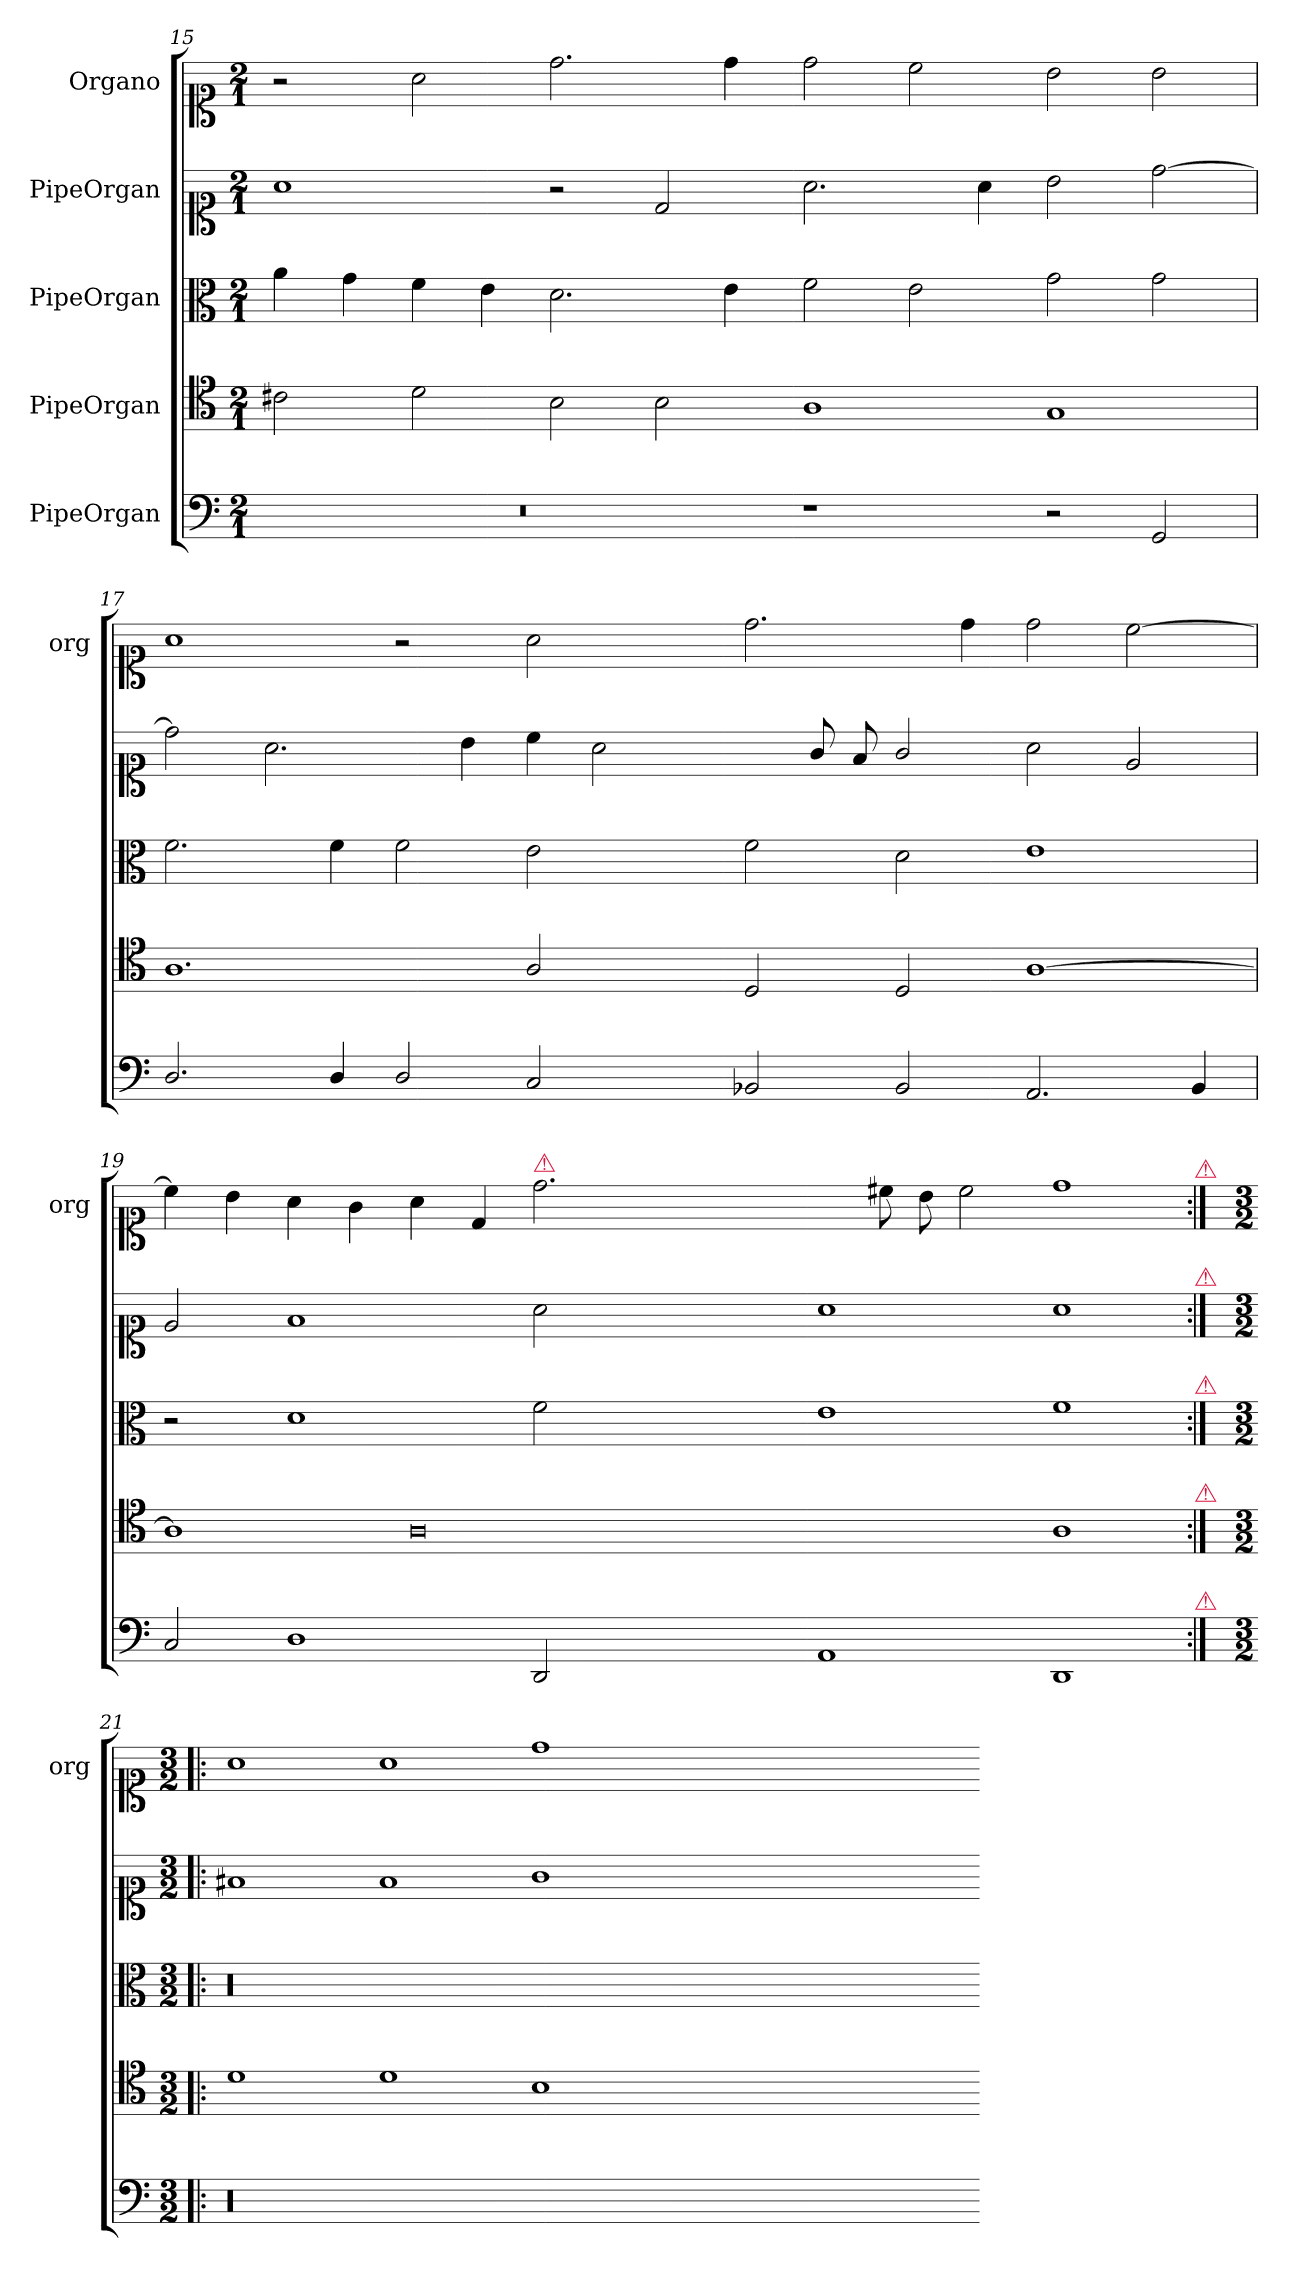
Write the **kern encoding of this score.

**kern	**kern	**kern	**kern	**kern
*part5	*part4	*part3	*part2	*part1
*staff5	*staff4	*staff3	*staff2	*staff1
*I"PipeOrgan	*I"PipeOrgan	*I"PipeOrgan	*I"PipeOrgan	*I"Organo
*	*	*	*	*I'org
*clefF4	*clefC4	*clefC3	*clefC1	*clefC1
*k[]	*k[]	*k[]	*k[]	*k[]
*M2/1	*M2/1	*M2/1	*M2/1	*M2/1
=15	=15	=15	=15	=15
0r	2c#X\	4a\	1a	2r
.	.	4g\	.	.
.	2d\	4f\	.	2a\
.	.	4e\	.	.
.	2B\	2.d\	2r	2.dd\
.	2B\	.	2d/	.
.	.	4e\	.	4dd\
=16-	=16-	=16-	=16-	=16-
1r	1A	2f\	2.a\	2dd\
.	.	2e\	.	2cc\
.	.	.	4a\	.
2r	1G	2g\	2b\	2b\
2GG/	.	2g\	[2dd\	2b\
=17	=17	=17	=17	=17
2.D/	1.A	2.f\	2dd\]	1a
.	.	.	2.a\	.
4D/	.	4f\	.	.
2D/	.	2f\	.	2r
.	.	.	4b\	.
2C/	2A/	2e\	4cc\	2a\
.	.	.	2a\	.
4ryy	4ryy	4ryy	.	4ryy
=18-	=18-	=18-	=18-	=18-
2BB-X/	2D/	2f\	4ryy	2.dd\
.	.	.	8g/	.
.	.	.	8f/	.
2BB-/	2D/	2d\	2g/	.
.	.	.	.	4dd\
2.AA/	[1A	1e	2a\	2dd\
.	.	.	2e/	[2cc\
4BB-/	.	.	.	.
=19	=19	=19	=19	=19
2C/	1A]	2r	2e/	4cc!\]
.	.	.	.	4b\
1D	.	1d	1f	4a\
.	.	.	.	4g\
.	0A	.	.	4a\
.	.	.	.	4d/
!	!	!	!	!LO:TX:a:color=crimson:t=⚠
2DD/	.	2f\	2a\	2.dd\
1ryy	.	1ryy	1ryy	.
.	.	.	.	2.ryy
=20-	=20-	=20-	=20-	=20-
1AA	1ryy	1e	1a	4ryy
.	.	.	.	8cc#X\
.	.	.	.	8b\
.	.	.	.	2cc#\
1DD	1A	1f	1a	1dd
!	!	!	!	!LO:TX:a:color=crimson:t=⚠
!	!	!	!LO:TX:a:color=crimson:t=⚠	!
!	!	!LO:TX:a:color=crimson:t=⚠	!	!
!	!LO:TX:a:color=crimson:t=⚠	!	!	!
!LO:TX:a:color=crimson:t=⚠	!	!	!	!
=21:|!|:	=21:|!|:	=21:|!|:	=21:|!|:	=21:|!|:
*M3/2	*M3/2	*M3/2	*M3/2	*M3/2
!LO:N:vis=00	!	!LO:N:vis=00	!	!
00.r	1d	00.r	1f#X	1a
.	1d	.	1f#	1a
.	1B	.	1g	1dd
.	0.ryy	.	0.ryy	0.ryy
=-	=-	=-	=-	=-
*-	*-	*-	*-	*-
